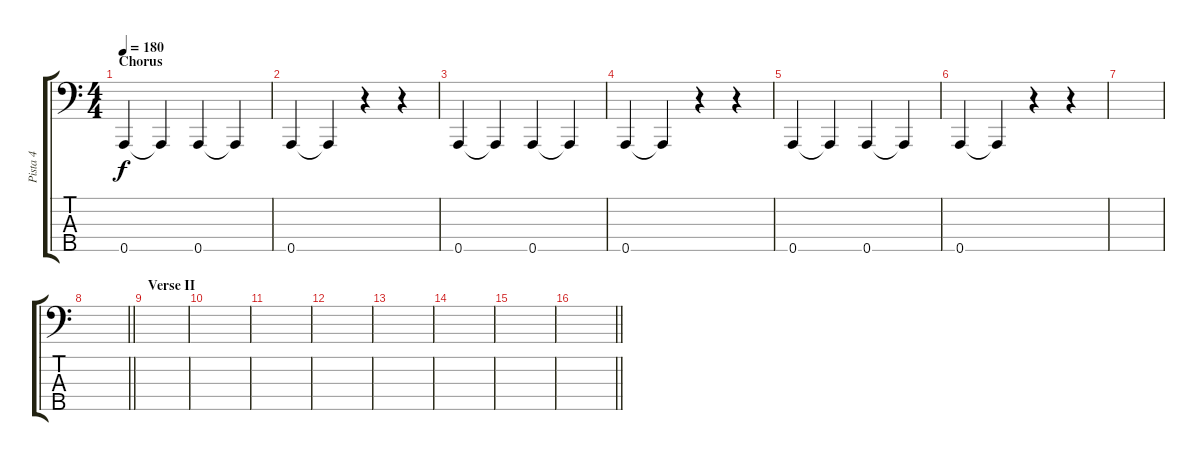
\track ("Pista 4" "Pista 4") {instrument electricbassfinger}
\staff {score tabs}
\tuning (F2 C2 G1 D1 A0) {hide}
\ts (4 4)
\section ("" "Chorus")
\tempo 180
\clef f4
\ks c
0.5.4{dy f} 0.5{t}.4 0.5.4 0.5{t}.4 |
0.5.4 0.5{t}.4 r.4 r.4 |
0.5.4 0.5{t}.4 0.5.4 0.5{t}.4 |
0.5.4 0.5{t}.4 r.4 r.4 |
0.5.4 0.5{t}.4 0.5.4 0.5{t}.4 |
0.5.4 0.5{t}.4 r.4 r.4 |
|
\barLineRight lightlight
|
\section ("" "Verse II")
|
|
|
|
|
|
|
\barLineRight lightlight
